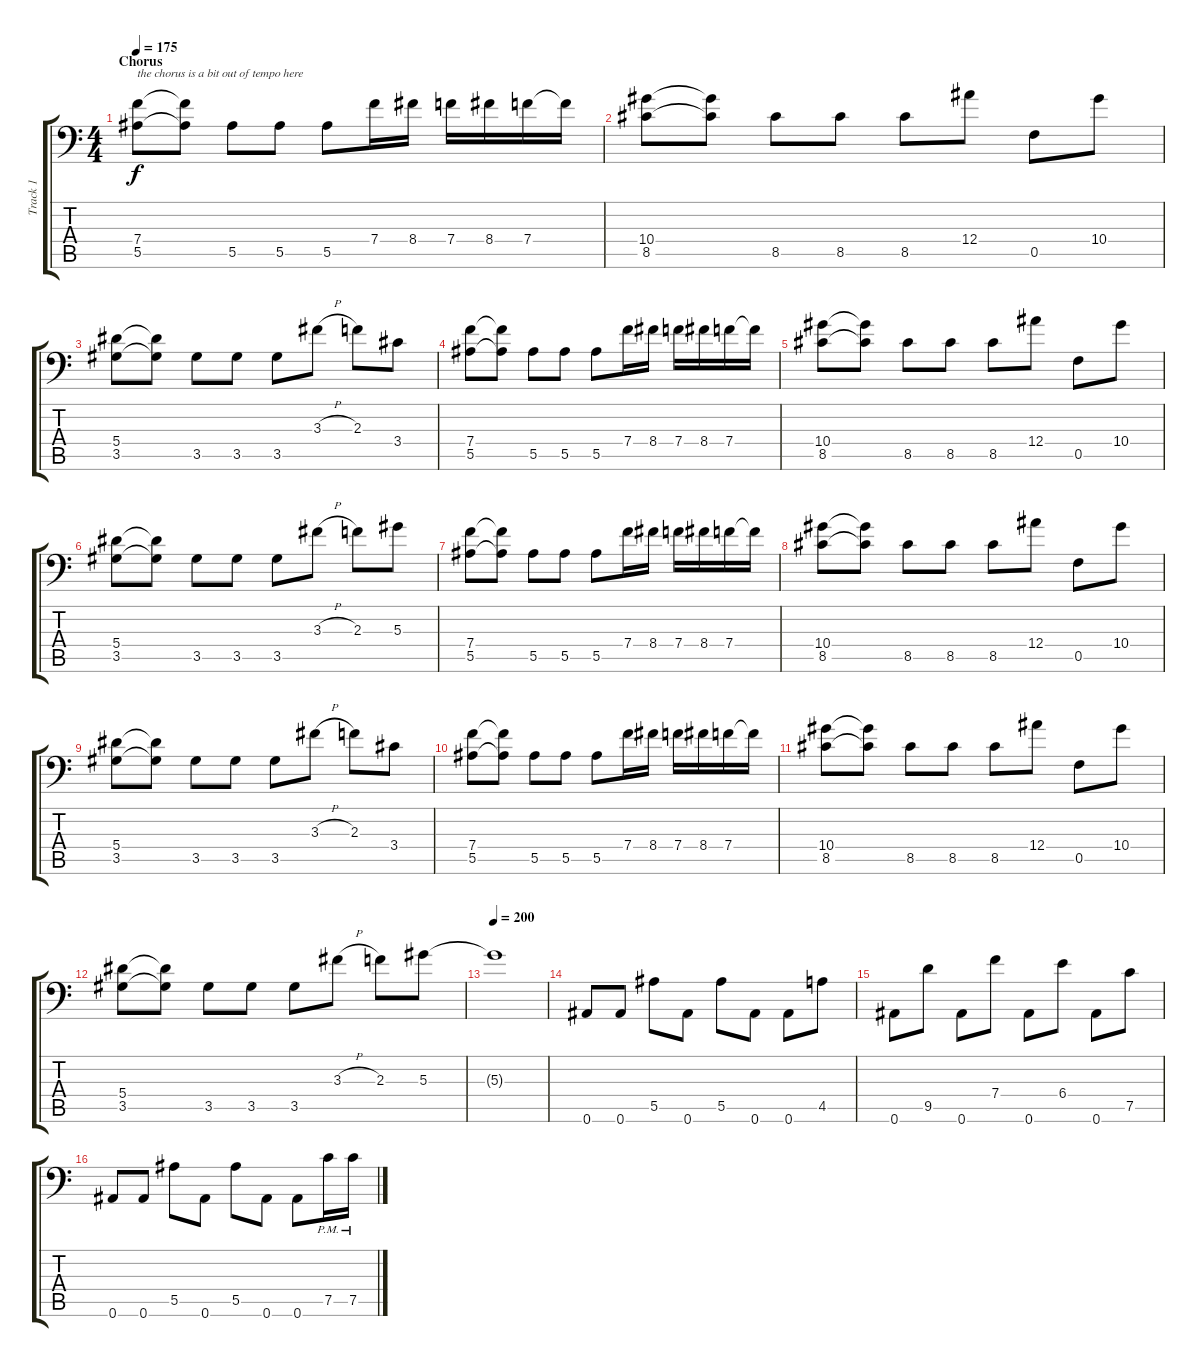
\track ("Track 1" "Track 1") {instrument distortionguitar}
\staff {score tabs}
\tuning (C4 G3 Eb3 Bb2 F2 Bb1) {hide}
\ts (4 4)
\section ("" "Chorus")
\tempo 175
\clef f4
\ks c
(7.4 5.5).8{txt "the chorus is a bit out of tempo here" dy f} (7.4{t} 5.5{t}).8 5.5.8 5.5.8 5.5.8 7.4.16 8.4.16 7.4.16 8.4.16 7.4.16 7.4{t}.16 |
(10.4 8.5).8 (10.4{t} 8.5{t}).8 8.5.8 8.5.8 8.5.8 12.4.8 0.5.8 10.4.8 |
(5.4 3.5).8 (5.4{t} 3.5{t}).8 3.5.8 3.5.8 3.5.8 3.3{h}.8 2.3.8 3.4.8 |
(7.4 5.5).8 (7.4{t} 5.5{t}).8 5.5.8 5.5.8 5.5.8 7.4.16 8.4.16 7.4.16 8.4.16 7.4.16 7.4{t}.16 |
(10.4 8.5).8 (10.4{t} 8.5{t}).8 8.5.8 8.5.8 8.5.8 12.4.8 0.5.8 10.4.8 |
(5.4 3.5).8 (5.4{t} 3.5{t}).8 3.5.8 3.5.8 3.5.8 3.3{h}.8 2.3.8 5.3.8 |
(7.4 5.5).8 (7.4{t} 5.5{t}).8 5.5.8 5.5.8 5.5.8 7.4.16 8.4.16 7.4.16 8.4.16 7.4.16 7.4{t}.16 |
(10.4 8.5).8 (10.4{t} 8.5{t}).8 8.5.8 8.5.8 8.5.8 12.4.8 0.5.8 10.4.8 |
(5.4 3.5).8 (5.4{t} 3.5{t}).8 3.5.8 3.5.8 3.5.8 3.3{h}.8 2.3.8 3.4.8 |
(7.4 5.5).8 (7.4{t} 5.5{t}).8 5.5.8 5.5.8 5.5.8 7.4.16 8.4.16 7.4.16 8.4.16 7.4.16 7.4{t}.16 |
(10.4 8.5).8 (10.4{t} 8.5{t}).8 8.5.8 8.5.8 8.5.8 12.4.8 0.5.8 10.4.8 |
(5.4 3.5).8 (5.4{t} 3.5{t}).8 3.5.8 3.5.8 3.5.8 3.3{h}.8 2.3.8 5.3.8 |
\tempo 200
5.3{t}.1 |
0.6.8 0.6.8 5.5.8 0.6.8 5.5.8 0.6.8 0.6.8 4.5.8 |
0.6.8 9.5.8 0.6.8 7.4.8 0.6.8 6.4.8 0.6.8 7.5.8 |
0.6.8 0.6.8 5.5.8 0.6.8 5.5.8 0.6.8 0.6.8 7.5{pm}.16 7.5{pm}.16
